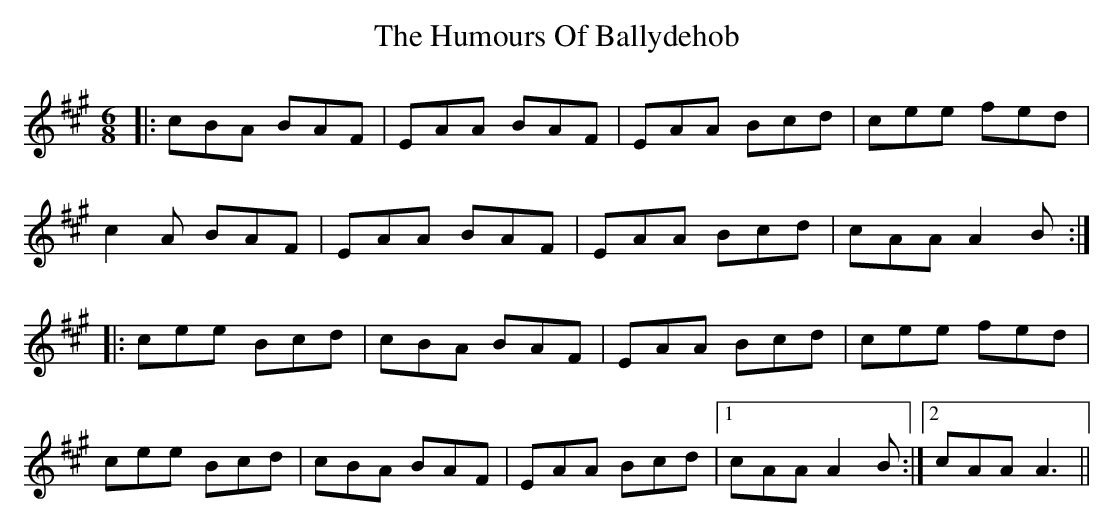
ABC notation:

X:1
T: The Humours Of Ballydehob
M: 6/8
L: 1/8
K: Amaj
|: cBA BAF | EAA BAF | EAA Bcd |cee fed |
c2 A BAF | EAA BAF | EAA Bcd | cAA A2 B :|
|: cee Bcd | cBA BAF | EAA Bcd | cee fed |
cee Bcd |cBA BAF | EAA Bcd |1 cAA A2 B :|2 cAA A3 ||
